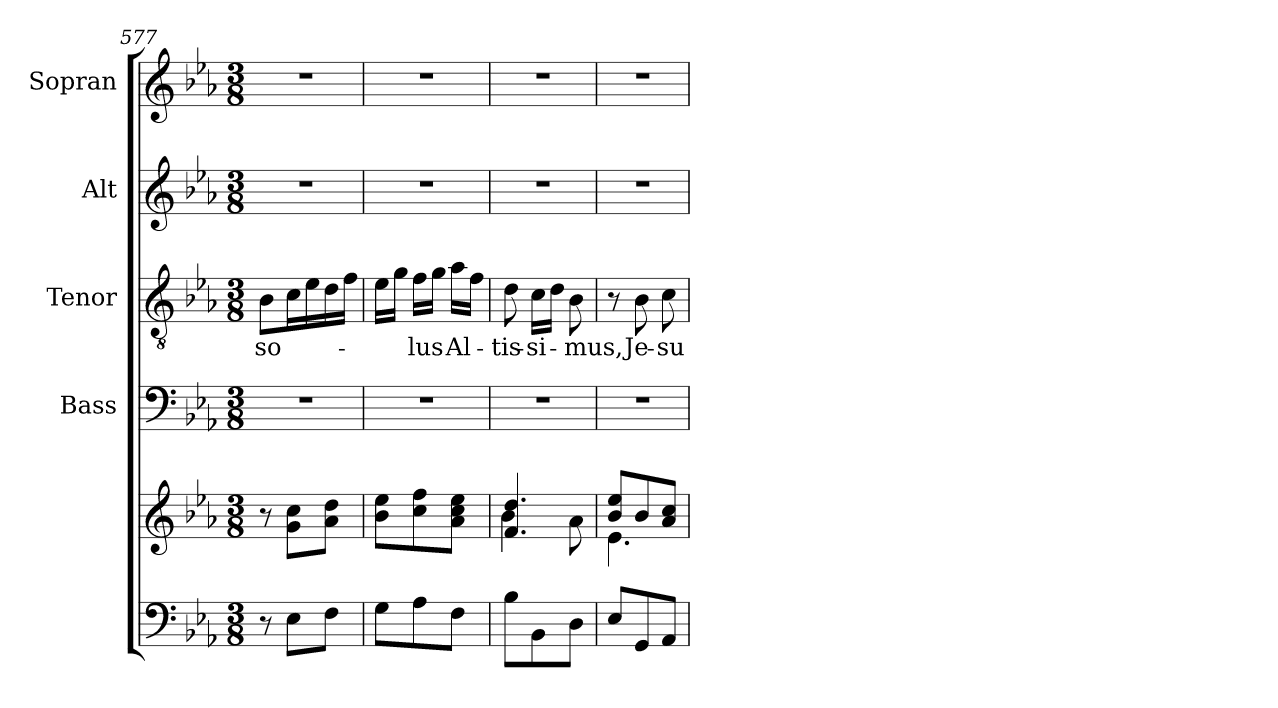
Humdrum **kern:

**kern	**kern	**kern	**kern	**text	**kern	**kern
*part5	*part5	*part4	*part3	*part3	*part2	*part1
*staff6	*staff5	*staff4	*staff3	*staff3	*staff2	*staff1
*	*	*I"Bass	*I"Tenor	*	*I"Alt	*I"Sopran
*	*	*I'B.	*I'T.	*	*I'A.	*I'S.
*clefF4	*clefG2	*clefF4	*clefGv2	*	*clefG2	*clefG2
*k[b-e-a-]	*k[b-e-a-]	*k[b-e-a-]	*k[b-e-a-]	*	*k[b-e-a-]	*k[b-e-a-]
*E-:	*E-:	*E-:	*E-:	*	*E-:	*E-:
*M3/8	*M3/8	*M3/8	*M3/8	*	*M3/8	*M3/8
=577	=577	=577	=577	=577	=577	=577
!	!	!	!	!LO:LY:b	!	!
8r	8r	4.r	8B-\L	so-	4.r	4.r
8E-\L	8g\ 8cc\L	.	16c\L	.	.	.
.	.	.	16e-\	.	.	.
8F\J	8a-\ 8dd\J	.	16d\	.	.	.
.	.	.	16f\JJ	.	.	.
=578	=578	=578	=578	=578	=578	=578
8G\L	8b-\ 8ee-\L	4.r	16e-\LL	.	4.r	4.r
.	.	.	16g\JJ	.	.	.
!	!	!	!	!LO:LY:b	!	!
8A-\	8cc\ 8ff\	.	16f\LL	-lus	.	.
.	.	.	16g\JJ	.	.	.
!	!	!	!	!LO:LY:b	!	!
8F\J	8a-\ 8cc\ 8ee-\J	.	16a-\LL	Al-	.	.
.	.	.	16f\JJ	.	.	.
=579	=579	=579	=579	=579	=579	=579
*	*^	*	*	*	*	*
!	!	!	!	!	!LO:LY:b	!	!
8B-\L	4.f/ 4.dd/	4b-\	4.r	8d\	-tis-	4.r	4.r
!	!	!	!	!	!LO:LY:b	!	!
8BB-\	.	.	.	16c\LL	-si-	.	.
.	.	.	.	16d\JJ	.	.	.
!	!	!	!	!	!LO:LY:b	!	!
8D\J	.	8a-\	.	8B-\	-mus,	.	.
=580	=580	=580	=580	=580	=580	=580	=580
8E-/L	8b-/ 8ee-/L	4.e-\	4.r	8r	.	4.r	4.r
!	!	!	!	!	!LO:LY:b	!	!
8GG/	8b-/	.	.	8B-\	Je-	.	.
!	!	!	!	!	!LO:LY:b	!	!
8AA-/J	8a-/ 8cc/J	.	.	8c\	-su	.	.
*	*v	*v	*	*	*	*	*
=	=	=	=	=	=	=
*-	*-	*-	*-	*-	*-	*-
